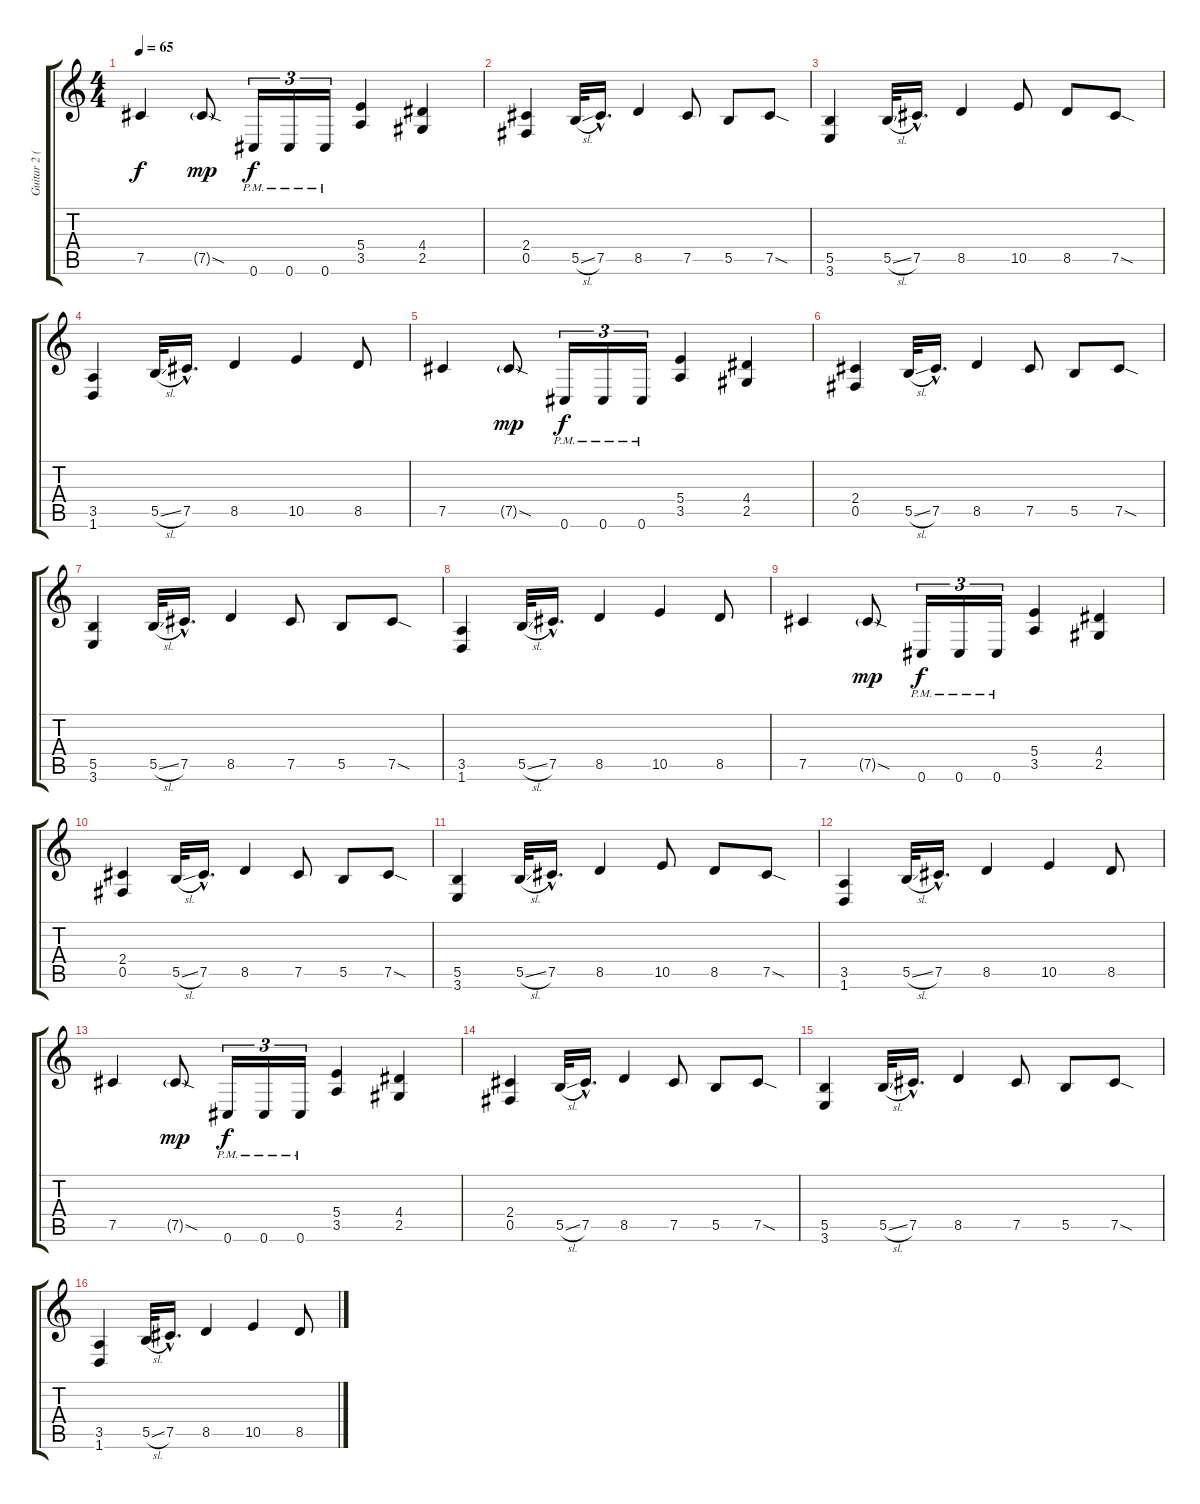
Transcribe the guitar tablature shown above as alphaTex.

\track ("Guitar 2 (Distortion)" "Guitar 2 (") {instrument distortionguitar}
\staff {score tabs}
\tuning (Db4 Ab3 E3 B2 Gb2 Db2) {hide}
\ts (4 4)
\tempo 65
\clef g2
\ks c
7.5.4{dy f} 7.5{sod g}.8{dy mp} 0.6{pm}.16{tu (3 2) dy f} 0.6{pm}.16{tu (3 2)} 0.6{pm}.16{tu (3 2)} (5.4 3.5).4 (4.4 2.5).4 |
(2.4 0.5).4 5.5{sl}.32 7.5{hac}.16{d} 8.5.4 7.5.8 5.5.8 7.5{sod}.8 |
(5.5 3.6).4 5.5{sl}.32 7.5{hac}.16{d} 8.5.4 10.5.8 8.5.8 7.5{sod}.8 |
(3.5 1.6).4 5.5{sl}.32 7.5{hac}.16{d} 8.5.4 10.5.4 8.5.8 |
7.5.4 7.5{sod g}.8{dy mp} 0.6{pm}.16{tu (3 2) dy f} 0.6{pm}.16{tu (3 2)} 0.6{pm}.16{tu (3 2)} (5.4 3.5).4 (4.4 2.5).4 |
(2.4 0.5).4 5.5{sl}.32 7.5{hac}.16{d} 8.5.4 7.5.8 5.5.8 7.5{sod}.8 |
(5.5 3.6).4 5.5{sl}.32 7.5{hac}.16{d} 8.5.4 7.5.8 5.5.8 7.5{sod}.8 |
(3.5 1.6).4 5.5{sl}.32 7.5{hac}.16{d} 8.5.4 10.5.4 8.5.8 |
7.5.4 7.5{sod g}.8{dy mp} 0.6{pm}.16{tu (3 2) dy f} 0.6{pm}.16{tu (3 2)} 0.6{pm}.16{tu (3 2)} (5.4 3.5).4 (4.4 2.5).4 |
(2.4 0.5).4 5.5{sl}.32 7.5{hac}.16{d} 8.5.4 7.5.8 5.5.8 7.5{sod}.8 |
(5.5 3.6).4 5.5{sl}.32 7.5{hac}.16{d} 8.5.4 10.5.8 8.5.8 7.5{sod}.8 |
(3.5 1.6).4 5.5{sl}.32 7.5{hac}.16{d} 8.5.4 10.5.4 8.5.8 |
7.5.4 7.5{sod g}.8{dy mp} 0.6{pm}.16{tu (3 2) dy f} 0.6{pm}.16{tu (3 2)} 0.6{pm}.16{tu (3 2)} (5.4 3.5).4 (4.4 2.5).4 |
(2.4 0.5).4 5.5{sl}.32 7.5{hac}.16{d} 8.5.4 7.5.8 5.5.8 7.5{sod}.8 |
(5.5 3.6).4 5.5{sl}.32 7.5{hac}.16{d} 8.5.4 7.5.8 5.5.8 7.5{sod}.8 |
(3.5 1.6).4 5.5{sl}.32 7.5{hac}.16{d} 8.5.4 10.5.4 8.5.8
